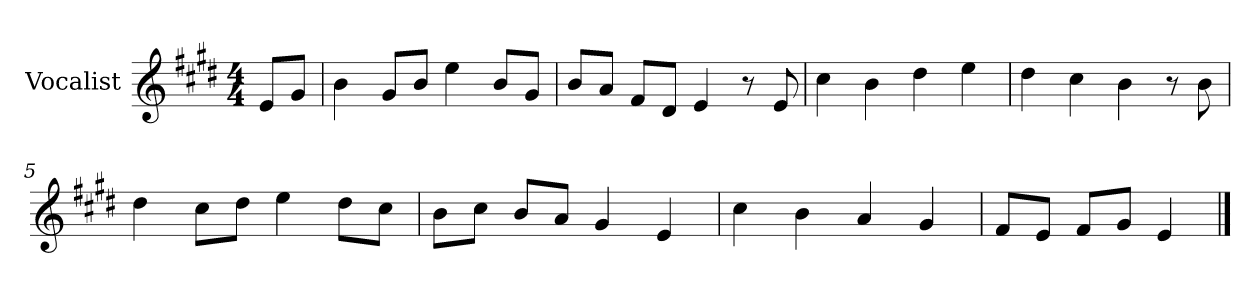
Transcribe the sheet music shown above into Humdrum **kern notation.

**kern
*part1
*staff1
*I"Vocalist
*k[f#c#g#d#]
*E:
*M4/4
=
8eL
8g#J
=1
4b
8g#L
8bJ
4ee
8bL
8g#J
=2
8bL
8aJ
8f#L
8d#J
4e
8r
8e
=3
4cc#
4b
4dd#
4ee
=4
4dd#
4cc#
4b
8r
8b
=5
4dd#
8cc#L
8dd#J
4ee
8dd#L
8cc#J
=6
8bL
8cc#J
8bL
8aJ
4g#
4e
=7
4cc#
4b
4a
4g#
=8
8f#L
8eJ
8f#L
8g#J
4e
==
*-
